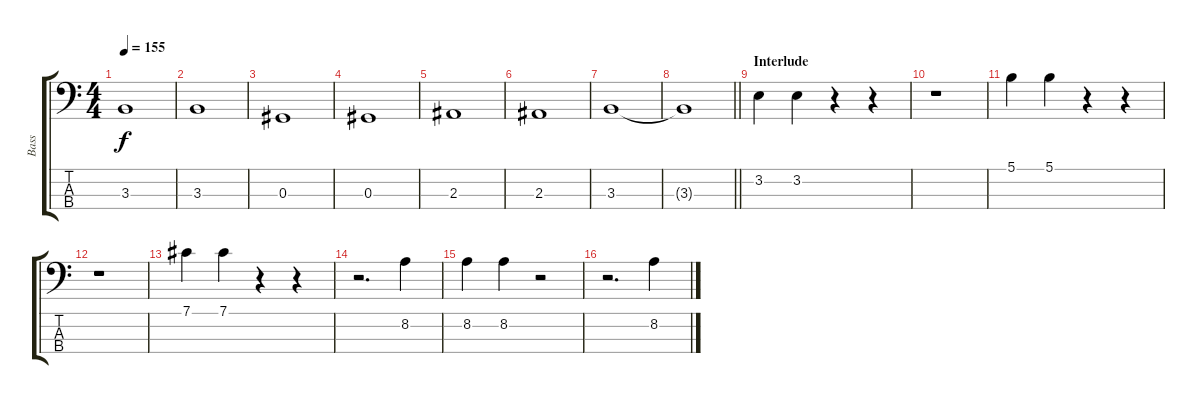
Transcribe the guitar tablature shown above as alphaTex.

\track ("Bass" "Bass") {instrument slapbass1}
\staff {score tabs}
\tuning (Gb2 Db2 Ab1 Eb1) {hide}
\ts (4 4)
\tempo 155
\clef f4
\ks c
3.3.1{dy f} |
3.3.1 |
0.3.1 |
0.3.1 |
2.3.1 |
2.3.1 |
3.3.1 |
\barLineRight lightlight
3.3{t}.1 |
\section ("" "Interlude")
3.2.4 3.2.4 r.4 r.4 |
r.1 |
5.1.4 5.1.4 r.4 r.4 |
r.1 |
7.1.4 7.1.4 r.4 r.4 |
r.2{d} 8.2.4 |
8.2.4 8.2.4 r.2 |
r.2{d} 8.2{sl}.4
